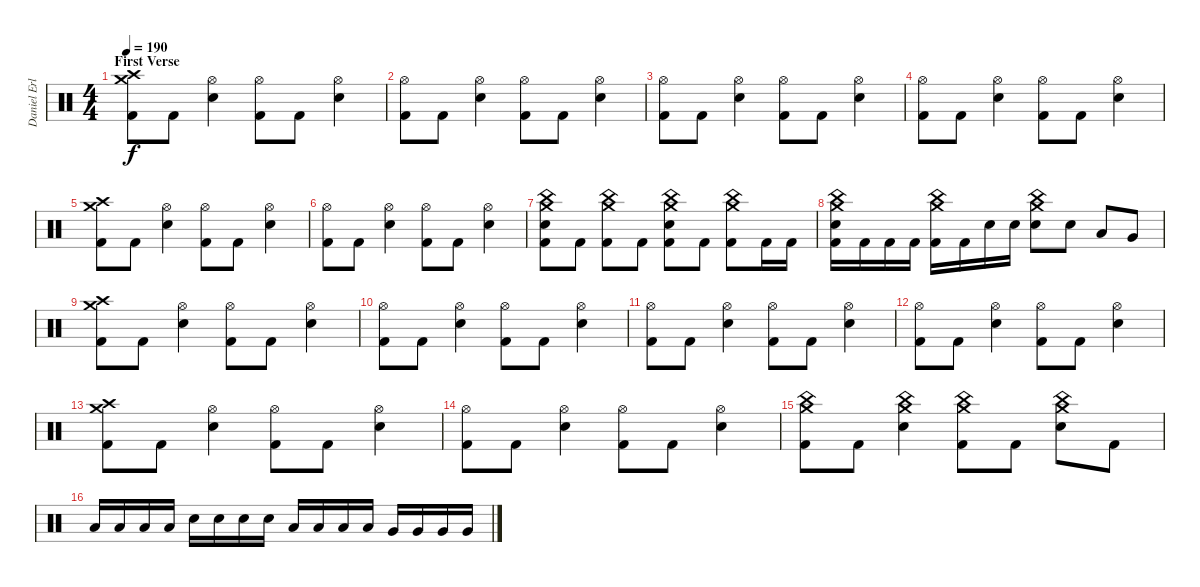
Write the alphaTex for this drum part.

\track ("Daniel Erlandson" "Daniel Erl") {instrument percussion}
\staff {score}
\articulation defaults
\ts (4 4)
\section ("" "First Verse")
\tempo 190
\clef neutral
\ks c
("Crash medium (hit)" "Crash high (hit)" "Kick (hit) 2").8{dy f} "Kick (hit) 2".8 ("Hi-Hat (open)" "Electric Snare (hit)").4 ("Hi-Hat (open)" "Kick (hit) 2").8 "Kick (hit) 2".8 ("Hi-Hat (open)" "Electric Snare (hit)").4 |
("Hi-Hat (open)" "Kick (hit) 2").8 "Kick (hit) 2".8 ("Hi-Hat (open)" "Electric Snare (hit)").4 ("Hi-Hat (open)" "Kick (hit) 2").8 "Kick (hit) 2".8 ("Hi-Hat (open)" "Electric Snare (hit)").4 |
("Hi-Hat (open)" "Kick (hit) 2").8 "Kick (hit) 2".8 ("Hi-Hat (open)" "Electric Snare (hit)").4 ("Hi-Hat (open)" "Kick (hit) 2").8 "Kick (hit) 2".8 ("Hi-Hat (open)" "Electric Snare (hit)").4 |
("Hi-Hat (open)" "Kick (hit) 2").8 "Kick (hit) 2".8 ("Hi-Hat (open)" "Electric Snare (hit)").4 ("Hi-Hat (open)" "Kick (hit) 2").8 "Kick (hit) 2".8 ("Hi-Hat (open)" "Electric Snare (hit)").4 |
("Crash medium (hit)" "Crash high (hit)" "Kick (hit) 2").8 "Kick (hit) 2".8 ("Hi-Hat (open)" "Electric Snare (hit)").4 ("Hi-Hat (open)" "Kick (hit) 2").8 "Kick (hit) 2".8 ("Hi-Hat (open)" "Electric Snare (hit)").4 |
("Hi-Hat (open)" "Kick (hit) 2").8 "Kick (hit) 2".8 ("Hi-Hat (open)" "Electric Snare (hit)").4 ("Hi-Hat (open)" "Kick (hit) 2").8 "Kick (hit) 2".8 ("Hi-Hat (open)" "Electric Snare (hit)").4 |
("Crash medium (hit)" "China (hit)" "Electric Snare (hit)" "Kick (hit) 2").8 "Kick (hit) 2".8 ("Crash medium (hit)" "China (hit)" "Kick (hit) 2").8 "Kick (hit) 2".8 ("Crash medium (hit)" "China (hit)" "Electric Snare (hit)" "Kick (hit) 2").8 "Kick (hit) 2".8 ("Crash medium (hit)" "China (hit)" "Kick (hit) 2").8 "Kick (hit) 2".16 "Kick (hit) 2".16 |
("Crash medium (hit)" "China (hit)" "Electric Snare (hit)" "Kick (hit) 2").16 "Kick (hit) 2".16 "Kick (hit) 2".16 "Kick (hit) 2".16 ("Crash medium (hit)" "China (hit)" "Kick (hit) 2").16 "Kick (hit) 2".16 "Electric Snare (hit)".16 "Electric Snare (hit)".16 ("Crash medium (hit)" "China (hit)" "Electric Snare (hit)").8 "Electric Snare (hit)".8 "Low Tom (hit)".8 "Very Low Tom (hit)".8 |
("Crash medium (hit)" "Crash high (hit)" "Kick (hit) 2").8 "Kick (hit) 2".8 ("Hi-Hat (open)" "Electric Snare (hit)").4 ("Hi-Hat (open)" "Kick (hit) 2").8 "Kick (hit) 2".8 ("Hi-Hat (open)" "Electric Snare (hit)").4 |
("Hi-Hat (open)" "Kick (hit) 2").8 "Kick (hit) 2".8 ("Hi-Hat (open)" "Electric Snare (hit)").4 ("Hi-Hat (open)" "Kick (hit) 2").8 "Kick (hit) 2".8 ("Hi-Hat (open)" "Electric Snare (hit)").4 |
("Hi-Hat (open)" "Kick (hit) 2").8 "Kick (hit) 2".8 ("Hi-Hat (open)" "Electric Snare (hit)").4 ("Hi-Hat (open)" "Kick (hit) 2").8 "Kick (hit) 2".8 ("Hi-Hat (open)" "Electric Snare (hit)").4 |
("Hi-Hat (open)" "Kick (hit) 2").8 "Kick (hit) 2".8 ("Hi-Hat (open)" "Electric Snare (hit)").4 ("Hi-Hat (open)" "Kick (hit) 2").8 "Kick (hit) 2".8 ("Hi-Hat (open)" "Electric Snare (hit)").4 |
("Crash medium (hit)" "Crash high (hit)" "Kick (hit) 2").8 "Kick (hit) 2".8 ("Hi-Hat (open)" "Electric Snare (hit)").4 ("Hi-Hat (open)" "Kick (hit) 2").8 "Kick (hit) 2".8 ("Hi-Hat (open)" "Electric Snare (hit)").4 |
("Hi-Hat (open)" "Kick (hit) 2").8 "Kick (hit) 2".8 ("Hi-Hat (open)" "Electric Snare (hit)").4 ("Hi-Hat (open)" "Kick (hit) 2").8 "Kick (hit) 2".8 ("Hi-Hat (open)" "Electric Snare (hit)").4 |
("Crash medium (hit)" "China (hit)" "Kick (hit) 2").8 "Kick (hit) 2".8 ("Crash medium (hit)" "China (hit)" "Electric Snare (hit)").4 ("Crash medium (hit)" "China (hit)" "Kick (hit) 2").8 "Kick (hit) 2".8 ("Crash medium (hit)" "China (hit)" "Electric Snare (hit)").8 "Kick (hit) 2".8 |
"Low Tom (hit)".16 "Low Tom (hit)".16 "Low Tom (hit)".16 "Low Tom (hit)".16 "Electric Snare (hit)".16 "Electric Snare (hit)".16 "Electric Snare (hit)".16 "Electric Snare (hit)".16 "Low Tom (hit)".16 "Low Tom (hit)".16 "Low Tom (hit)".16 "Low Tom (hit)".16 "Very Low Tom (hit)".16 "Very Low Tom (hit)".16 "Very Low Tom (hit)".16 "Very Low Tom (hit)".16
